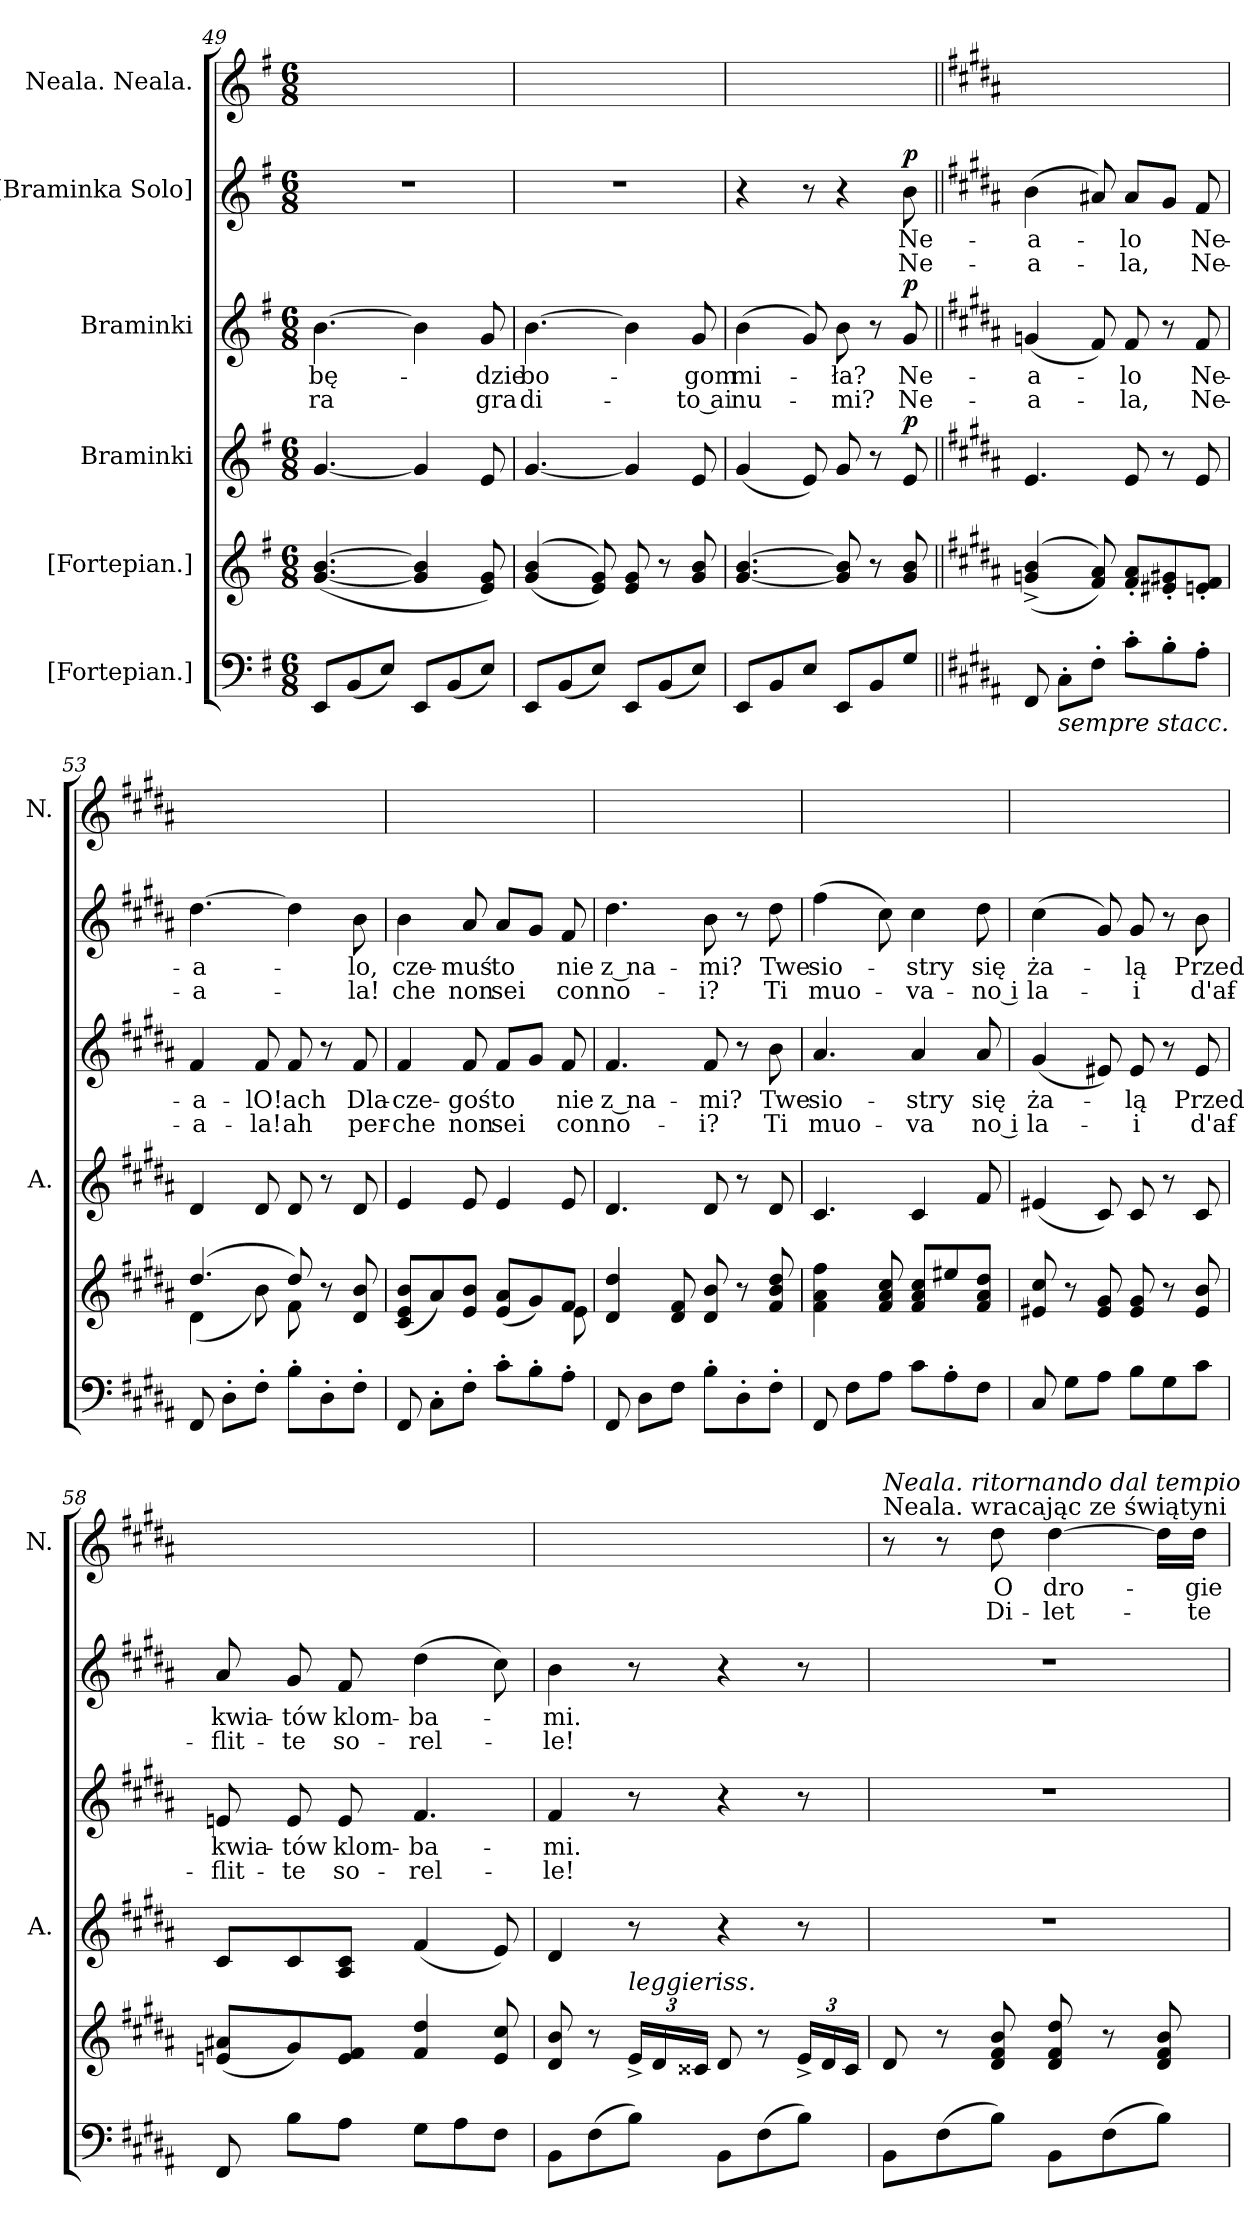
**kern	**kern	**kern	**dynam	**kern	**text	**text	**dynam	**kern	**text	**text	**dynam	**kern	**text	**text
*part6	*part5	*part4	*part4	*part3	*part3	*part3	*part3	*part2	*part2	*part2	*part2	*part1	*part1	*part1
*staff6	*staff5	*staff4	*staff4	*staff3	*staff3	*staff3	*staff3	*staff2	*staff2	*staff2	*staff2	*staff1	*staff1	*staff1
*I"[Fortepian.]	*I"[Fortepian.]	*I"Braminki	*	*I"Braminki	*	*	*	*I"[Braminka Solo]	*	*	*	*I"Neala. Neala.	*	*
*	*	*I'A.	*	*	*	*	*	*	*	*	*	*I'N.	*	*
*clefF4	*clefG2	*clefG2	*	*clefG2	*	*	*	*clefG2	*	*	*	*clefG2	*	*
*k[f#]	*k[f#]	*k[f#]	*	*k[f#]	*	*	*	*k[f#]	*	*	*	*k[f#]	*	*
*M6/8	*M6/8	*M6/8	*	*M6/8	*	*	*	*M6/8	*	*	*	*M6/8	*	*
=49	=49	=49	=49	=49	=49	=49	=49	=49	=49	=49	=49	=49	=49	=49
8EE/L	([4.g/ [4.b/	[4.g/	.	[4.b\	bę-	-ra	.	2.r	.	.	.	2.ryy	.	.
(8BB/	.	.	.	.	.	.	.	.	.	.	.	.	.	.
8E/J)	.	.	.	.	.	.	.	.	.	.	.	.	.	.
8EE/L	4g]/ 4b]/	4g/]	.	4b\]	.	.	.	.	.	.	.	.	.	.
(8BB/	.	.	.	.	.	.	.	.	.	.	.	.	.	.
8E/J)	8e/ 8g/)	8e/	.	8g/	-dzie	gra	.	.	.	.	.	.	.	.
=50	=50	=50	=50	=50	=50	=50	=50	=50	=50	=50	=50	=50	=50	=50
8EE/L	(<(>4g/ 4b/	[4.g/	.	[4.b\	bo-	di-	.	2.r	.	.	.	2.ryy	.	.
(8BB/	.	.	.	.	.	.	.	.	.	.	.	.	.	.
8E/J)	8e/ 8g/))	.	.	.	.	.	.	.	.	.	.	.	.	.
8EE/L	8e/ 8g/	4g/]	.	4b\]	.	.	.	.	.	.	.	.	.	.
(8BB/	8r	.	.	.	.	.	.	.	.	.	.	.	.	.
8E/J)	8g/ 8b/	8e/	.	8g/	-gom	-to ai	.	.	.	.	.	.	.	.
=51	=51	=51	=51	=51	=51	=51	=51	=51	=51	=51	=51	=51	=51	=51
8EE/L	[4.g/ [4.b/	(4g/	.	(4b\	mi-	nu-	.	4r	.	.	.	2.ryy	.	.
8BB/	.	.	.	.	.	.	.	.	.	.	.	.	.	.
8E/J	.	8e/)	.	8g/)	.	.	.	8r	.	.	.	.	.	.
8EE/L	8g]/ 8b]/	8g/	.	8b\	-ła?	-mi?	.	4r	.	.	.	.	.	.
8BB/	8r	8r	.	8r	.	.	.	.	.	.	.	.	.	.
!	!	!	!LO:DY:a	!	!	!	!LO:DY:a	!	!	!	!LO:DY:a	!	!	!
8G/J	8g/ 8b/	8e/	p	8g/	Ne-	Ne-	p	8b\	Ne-	Ne-	p	.	.	.
=52||	=52||	=52||	=52||	=52||	=52||	=52||	=52||	=52||	=52||	=52||	=52||	=52||	=52||	=52||
*k[f#c#g#d#a#]	*k[f#c#g#d#a#]	*k[f#c#g#d#a#]	*	*k[f#c#g#d#a#]	*	*	*	*k[f#c#g#d#a#]	*	*	*	*k[f#c#g#d#a#]	*	*
8FF#/	(<(>4gn^/ 4b^/	4.e/	.	(4gn/	-a-	-a-	.	(4b\	-a-	-a-	.	2.ryy	.	.
!LO:TX:b:i:t=sempre stacc.	!	!	!	!	!	!	!	!	!	!	!	!	!	!
8C#'\L	.	.	.	.	.	.	.	.	.	.	.	.	.	.
8F#'\J	8f#/ 8a#/))	.	.	8f#/)	.	.	.	8a#X/)	.	.	.	.	.	.
8c#'\L	8f#'/ 8a#'/L	8e/	.	8f#/	-lo	-la,	.	8a#/L	-lo	-la,	.	.	.	.
8B'\	8e#X'/ 8g#X'/	8r	.	8r	.	.	.	8g#/J	.	.	.	.	.	.
8A#'\J	8en'/ 8f#'/J	8e/	.	8f#/	Ne-	Ne-	.	8f#/	Ne-	Ne-	.	.	.	.
=53	=53	=53	=53	=53	=53	=53	=53	=53	=53	=53	=53	=53	=53	=53
*	*^	*	*	*	*	*	*	*	*	*	*	*	*	*
8FF#/	(4.dd#/	(4d#\	4d#/	.	4f#/	-a-	-a-	.	[4.dd#\	-a-	-a-	.	2.ryy	.	.
8D#'\L	.	.	.	.	.	.	.	.	.	.	.	.	.	.	.
8F#'\J	.	8b\)	8d#/	.	8f#/	-lO!	-la!	.	.	.	.	.	.	.	.
8B'\L	8dd#/)	8f#\	8d#/	.	8f#/	ach	ah	.	4dd#\]	.	.	.	.	.	.
8D#'\	8r	4ryy	8r	.	8r	.	.	.	.	.	.	.	.	.	.
8F#'\J	8d#/ 8b/	.	8d#/	.	8f#/	Dla-	per-	.	8b\	-lo,	-la!	.	.	.	.
=54	=54	=54	=54	=54	=54	=54	=54	=54	=54	=54	=54	=54	=54	=54	=54
8FF#/	(>8c#/ 8e/ 8b/L	4.ryy	4e/	.	4f#/	-cze-	-che	.	4b\	cze-	che	.	2.ryy	.	.
8C#'\L	8a#/)	.	.	.	.	.	.	.	.	.	.	.	.	.	.
8F#'\J	8e/ 8b/J	.	8e/	.	8f#/	-goś	non	.	8a#/	-muś	non	.	.	.	.
8c#'\L	(>8e/ 8a#/L	4ryy	4e/	.	8f#/L	to	sei	.	8a#/L	to	sei	.	.	.	.
8B'\	8g#/)	.	.	.	8g#/J	.	.	.	8g#/J	.	.	.	.	.	.
8A#'\J	8f#/J	8e\	8e/	.	8f#/	nie	con	.	8f#/	nie	con	.	.	.	.
*	*v	*v	*	*	*	*	*	*	*	*	*	*	*	*	*
=55	=55	=55	=55	=55	=55	=55	=55	=55	=55	=55	=55	=55	=55	=55
8FF#/	4d#/ 4dd#/	4.d#/	.	4.f#/	z na-	no-	.	4.dd#\	z na-	no-	.	2.ryy	.	.
8D#\L	.	.	.	.	.	.	.	.	.	.	.	.	.	.
8F#\J	8d#/ 8f#/	.	.	.	.	.	.	.	.	.	.	.	.	.
8B'\L	8d#/ 8b/	8d#/	.	8f#/	-mi?	-i?	.	8b\	-mi?	-i?	.	.	.	.
8D#'\	8r	8r	.	8r	.	.	.	8r	.	.	.	.	.	.
8F#'\J	8f#/ 8b/ 8dd#/	8d#/	.	8b\	Twe	Ti	.	8dd#\	Twe	Ti	.	.	.	.
=56	=56	=56	=56	=56	=56	=56	=56	=56	=56	=56	=56	=56	=56	=56
8FF#/	4f#\ 4a#\ 4ff#\	4.c#/	.	4.a#/	sio-	muo-	.	(4ff#\	sio-	muo-	.	2.ryy	.	.
8F#\L	.	.	.	.	.	.	.	.	.	.	.	.	.	.
8A#\J	8f#/ 8a#/ 8cc#/	.	.	.	.	.	.	8cc#\)	.	.	.	.	.	.
8c#\L	8f#/ 8a#/ 8cc#/L	4c#/	.	4a#/	-stry	-va	.	4cc#\	-stry	-va-	.	.	.	.
8A#'\	8ee#X/	.	.	.	.	.	.	.	.	.	.	.	.	.
8F#\J	8f#/ 8a#/ 8dd#/J	8f#/	.	8a#/	się	no i	.	8dd#\	się	-no i	.	.	.	.
=57	=57	=57	=57	=57	=57	=57	=57	=57	=57	=57	=57	=57	=57	=57
8C#/	8e#X/ 8cc#/	(4e#X/	.	(4g#/	ża-	la-	.	(4cc#\	ża-	la-	.	2.ryy	.	.
8G#\L	8r	.	.	.	.	.	.	.	.	.	.	.	.	.
8A#\J	8e#/ 8g#/	8c#/)	.	8e#X/)	.	.	.	8g#/)	.	.	.	.	.	.
8B\L	8e#/ 8g#/	8c#/	.	8e#/	-lą	-i	.	8g#/	-lą	-i	.	.	.	.
8G#\	8r	8r	.	8r	.	.	.	8r	.	.	.	.	.	.
8c#\J	8e#/ 8b/	8c#/	.	8e#/	Przed	d'af-	.	8b\	Przed	d'af-	.	.	.	.
=58	=58	=58	=58	=58	=58	=58	=58	=58	=58	=58	=58	=58	=58	=58
8FF#/	(8en/ 8a#X/L	8c#/L	.	8en/	kwia-	-flit-	.	8a#/	kwia-	-flit-	.	2.ryy	.	.
8B\L	8g#/)	8c#/	.	8e/	-tów	-te	.	8g#/	-tów	-te	.	.	.	.
8A#\J	8e/ 8f#/J	8A#/ 8c#/J	.	8e/	klom-	so-	.	8f#/	klom-	so-	.	.	.	.
8G#\L	4f#/ 4dd#/	(4f#/	.	4.f#/	-ba-	-rel-	.	(4dd#\	-ba-	-rel-	.	.	.	.
8A#\	.	.	.	.	.	.	.	.	.	.	.	.	.	.
8F#\J	8e/ 8cc#/	8e/)	.	.	.	.	.	8cc#\)	.	.	.	.	.	.
=59	=59	=59	=59	=59	=59	=59	=59	=59	=59	=59	=59	=59	=59	=59
8BB\L	8d#/ 8b/	4d#/	.	4f#/	-mi.	-le!	.	4b\	-mi.	-le!	.	2.ryy	.	.
(8F#\	8r	.	.	.	.	.	.	.	.	.	.	.	.	.
!	!LO:TX:a:i:t=leggieriss.	!	!	!	!	!	!	!	!	!	!	!	!	!
8B\J)	24e^/LL	8r	.	8r	.	.	.	8r	.	.	.	.	.	.
.	24d#/	.	.	.	.	.	.	.	.	.	.	.	.	.
.	24c##X/JJ	.	.	.	.	.	.	.	.	.	.	.	.	.
8BB\L	8d#/	4r	.	4r	.	.	.	4r	.	.	.	.	.	.
(8F#\	8r	.	.	.	.	.	.	.	.	.	.	.	.	.
8B\J)	24e^/LL	8r	.	8r	.	.	.	8r	.	.	.	.	.	.
.	24d#/	.	.	.	.	.	.	.	.	.	.	.	.	.
.	24c##/JJ	.	.	.	.	.	.	.	.	.	.	.	.	.
=60	=60	=60	=60	=60	=60	=60	=60	=60	=60	=60	=60	=60	=60	=60
!	!	!	!	!	!	!	!	!	!	!	!	!LO:TX:a:t=Neala. wracając ze świątyni	!	!
!	!	!	!	!	!	!	!	!	!	!	!	!LO:TX:a:i:t=Neala. ritornando dal tempio	!	!
8BB\L	8d#/	2.r	.	2.r	.	.	.	2.r	.	.	.	8r	.	.
(8F#\	8r	.	.	.	.	.	.	.	.	.	.	8r	.	.
8B\J)	8d#/ 8f#/ 8b/	.	.	.	.	.	.	.	.	.	.	8dd#\	O	Di-
8BB\L	8d#/ 8f#/ 8dd#/	.	.	.	.	.	.	.	.	.	.	[4dd#\	dro-	-let-
(8F#\	8r	.	.	.	.	.	.	.	.	.	.	.	.	.
8B\J)	8d#/ 8f#/ 8b/	.	.	.	.	.	.	.	.	.	.	16dd#\LL]	.	.
.	.	.	.	.	.	.	.	.	.	.	.	16dd#\JJ	-gie	-te
=	=	=	=	=	=	=	=	=	=	=	=	=	=	=
*-	*-	*-	*-	*-	*-	*-	*-	*-	*-	*-	*-	*-	*-	*-
